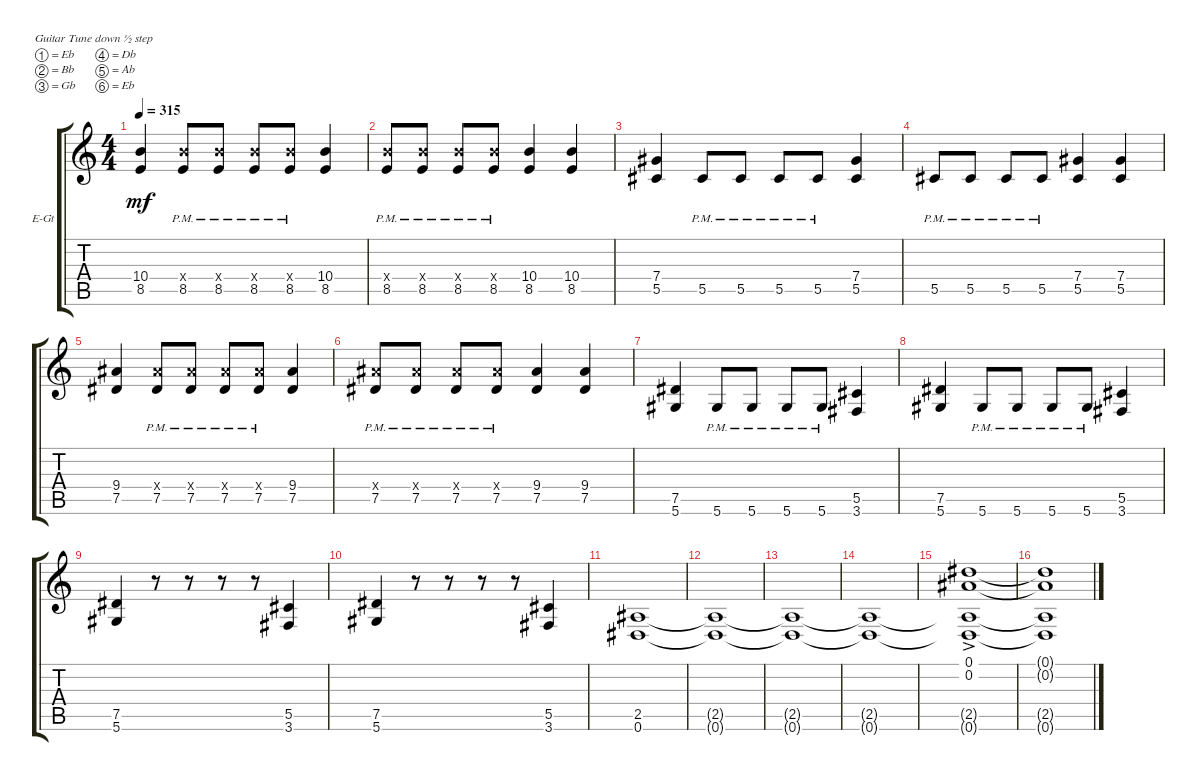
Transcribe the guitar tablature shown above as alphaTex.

\bracketExtendMode groupsimilarinstruments
\firstSystemTrackNameOrientation horizontal
\otherSystemsTrackNameOrientation horizontal
\track ("left" "E-Gt") {instrument distortionguitar}
\staff {score tabs}
\tuning (Eb4 Bb3 Gb3 Db3 Ab2 Eb2)
\ts (4 4)
\tempo 315
\clef g2
\ks c
(8.5 10.4).4{dy mf} (8.5{pm} 10.4{x}).8 (8.5{pm} 10.4{x}).8 (8.5{pm} 10.4{x}).8 (8.5{pm} 10.4{x}).8 (8.5 10.4).4 |
(8.5{pm} 10.4{x}).8 (8.5{pm} 10.4{x}).8 (8.5{pm} 10.4{x}).8 (8.5{pm} 10.4{x}).8 (8.5 10.4).4 (8.5 10.4).4 |
(5.5 7.4).4 5.5{pm}.8 5.5{pm}.8 5.5{pm}.8 5.5{pm}.8 (5.5 7.4).4 |
5.5{pm}.8 5.5{pm}.8 5.5{pm}.8 5.5{pm}.8 (5.5 7.4).4 (5.5 7.4).4 |
(7.5 9.4).4 (7.5{pm} 9.4{x}).8 (7.5{pm} 9.4{x}).8 (7.5{pm} 9.4{x}).8 (7.5{pm} 9.4{x}).8 (7.5 9.4).4 |
(7.5{pm} 9.4{x}).8 (7.5{pm} 9.4{x}).8 (7.5{pm} 9.4{x}).8 (7.5{pm} 9.4{x}).8 (7.5 9.4).4 (7.5 9.4).4 |
(5.6 7.5).4 5.6{pm}.8 5.6{pm}.8 5.6{pm}.8 5.6{pm}.8 (3.6 5.5).4 |
(5.6 7.5).4 5.6{pm}.8 5.6{pm}.8 5.6{pm}.8 5.6{pm}.8 (3.6 5.5).4 |
(5.6 7.5).4 r.8 r.8 r.8 r.8 (3.6 5.5).4 |
(5.6 7.5).4 r.8 r.8 r.8 r.8 (3.6 5.5).4 |
(0.6 2.5).1 |
(2.5{t} 0.6{t}).1 |
(0.6{t} 2.5{t}).1 |
(2.5{t} 0.6{t}).1 |
(0.6{t} 2.5{t} 0.1{ac} 0.2{ac}).1 |
(2.5{t} 0.6{t} 0.2{t} 0.1{t}).1
